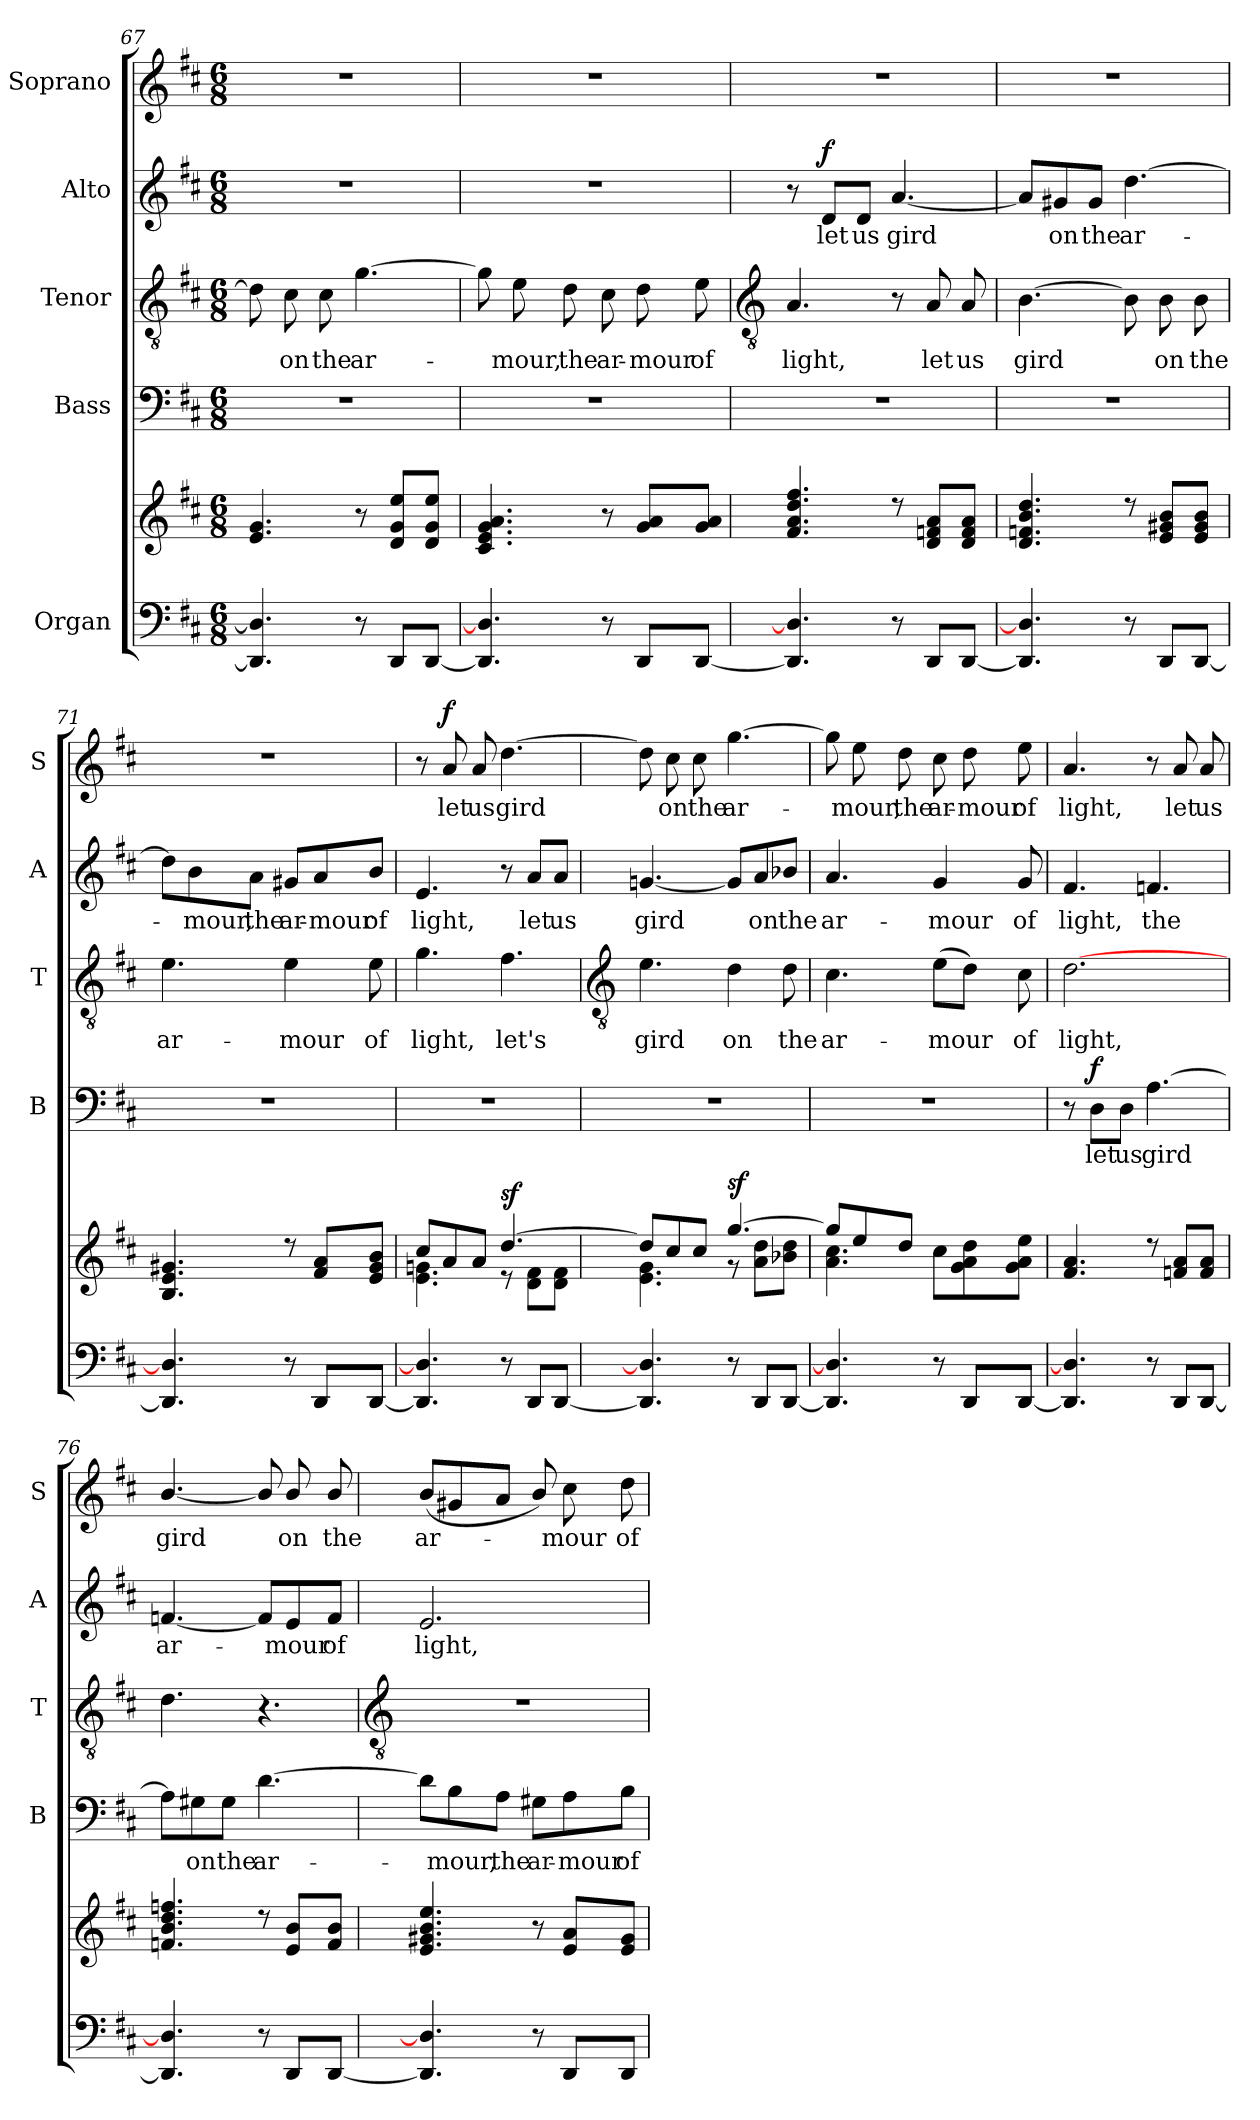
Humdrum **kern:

**kern	**kern	**dynam	**kern	**text	**dynam	**kern	**text	**kern	**text	**dynam	**kern	**text	**dynam
*part5	*part5	*part5	*part4	*part4	*part4	*part3	*part3	*part2	*part2	*part2	*part1	*part1	*part1
*staff6	*staff5	*staff5/6	*staff4	*staff4	*staff4	*staff3	*staff3	*staff2	*staff2	*staff2	*staff1	*staff1	*staff1
*I"Organ	*	*	*I"Bass	*	*	*I"Tenor	*	*I"Alto	*	*	*I"Soprano	*	*
*	*	*	*I'B	*	*	*I'T	*	*I'A	*	*	*I'S	*	*
*clefF4	*clefG2	*	*clefF4	*	*	*clefGv2	*	*clefG2	*	*	*clefG2	*	*
*k[f#c#]	*k[f#c#]	*	*k[f#c#]	*	*	*k[f#c#]	*	*k[f#c#]	*	*	*k[f#c#]	*	*
*D:	*D:	*	*D:	*	*	*D:	*	*D:	*	*	*D:	*	*
*M6/8	*M6/8	*	*M6/8	*	*	*M6/8	*	*M6/8	*	*	*M6/8	*	*
=67	=67	=67	=67	=67	=67	=67	=67	=67	=67	=67	=67	=67	=67
!	!	!	!LO:N:vis=1	!	!	!	!	!LO:N:vis=1	!	!	!LO:N:vis=1	!	!
4.DD] 4.D]	4.e 4.g	.	2.r	.	.	8d]	.	2.r	.	.	2.r	.	.
!	!	!	!	!	!	!	!LO:LY:b	!	!	!	!	!	!
.	.	.	.	.	.	8c#	on	.	.	.	.	.	.
!	!	!	!	!	!	!	!LO:LY:b	!	!	!	!	!	!
.	.	.	.	.	.	8c#	the	.	.	.	.	.	.
!	!	!	!	!	!	!	!LO:LY:b	!	!	!	!	!	!
8r	8r	.	.	.	.	[4.g	ar-	.	.	.	.	.	.
8DDL	8d 8g 8eeL	.	.	.	.	.	.	.	.	.	.	.	.
[8DDJ	8d 8g 8eeJ	.	.	.	.	.	.	.	.	.	.	.	.
=68	=68	=68	=68	=68	=68	=68	=68	=68	=68	=68	=68	=68	=68
!	!	!	!LO:N:vis=1	!	!	!	!	!LO:N:vis=1	!	!	!LO:N:vis=1	!	!
4.DD] 4.D]	4.c# 4.e 4.g 4.a	.	2.r	.	.	8g]	.	2.r	.	.	2.r	.	.
!	!	!	!	!	!	!	!LO:LY:b	!	!	!	!	!	!
.	.	.	.	.	.	8e	mour,	.	.	.	.	.	.
!	!	!	!	!	!	!	!LO:LY:b	!	!	!	!	!	!
.	.	.	.	.	.	8d	the	.	.	.	.	.	.
!	!	!	!	!	!	!	!LO:LY:b	!	!	!	!	!	!
8r	8r	.	.	.	.	8c#	ar-	.	.	.	.	.	.
!	!	!	!	!	!	!	!LO:LY:b	!	!	!	!	!	!
8DDL	8g 8aL	.	.	.	.	8d	-mour	.	.	.	.	.	.
!	!	!	!	!	!	!	!LO:LY:b	!	!	!	!	!	!
[8DDJ	8g 8aJ	.	.	.	.	8e	of	.	.	.	.	.	.
!!LO:LB:g=z
=69	=69	=69	=69	=69	=69	=69	=69	=69	=69	=69	=69	=69	=69
*	*	*	*	*	*	*clefGv2	*	*	*	*	*	*	*
*	*^	*	*	*	*	*	*	*	*	*	*	*	*
!	!	!LO:N:vis=1	!	!LO:N:vis=1	!	!	!	!LO:LY:b	!	!	!	!LO:N:vis=1	!	!
4.DD] 4.D]	4.f# 4.a 4.dd 4.ff#	2.ryy	.	2.r	.	.	4.A	light,	8r	.	.	2.r	.	.
!	!	!	!	!	!	!	!	!	!	!LO:LY:b	!LO:DY:b	!	!	!
.	.	.	.	.	.	.	.	.	8d/L	let	f	.	.	.
!	!	!	!	!	!	!	!	!	!	!LO:LY:b	!	!	!	!
.	.	.	.	.	.	.	.	.	8d/J	us	.	.	.	.
!	!	!	!	!	!	!	!	!	!	!LO:LY:b	!	!	!	!
8r	8r	.	.	.	.	.	8r	.	[4.a	gird	.	.	.	.
!	!	!	!	!	!	!	!	!LO:LY:b	!	!	!	!	!	!
8DDL	8d 8fn 8aL	.	.	.	.	.	8A	let	.	.	.	.	.	.
!	!	!	!	!	!	!	!	!LO:LY:b	!	!	!	!	!	!
[8DDJ	8d 8f 8aJ	.	.	.	.	.	8A	us	.	.	.	.	.	.
=70	=70	=70	=70	=70	=70	=70	=70	=70	=70	=70	=70	=70	=70	=70
!	!	!LO:N:vis=1	!	!LO:N:vis=1	!	!	!	!LO:LY:b	!	!	!	!LO:N:vis=1	!	!
4.DD] 4.D]	4.d 4.fn 4.b 4.dd	2.ryy	.	2.r	.	.	[4.B	gird	8a/L]	.	.	2.r	.	.
!	!	!	!	!	!	!	!	!	!	!LO:LY:b	!	!	!	!
.	.	.	.	.	.	.	.	.	8g#X/	on	.	.	.	.
!	!	!	!	!	!	!	!	!	!	!LO:LY:b	!	!	!	!
.	.	.	.	.	.	.	.	.	8g#/J	the	.	.	.	.
!	!	!	!	!	!	!	!	!	!	!LO:LY:b	!	!	!	!
8r	8r	.	.	.	.	.	8B]	.	[4.dd	ar-	.	.	.	.
!	!	!	!	!	!	!	!	!LO:LY:b	!	!	!	!	!	!
8DDL	8e 8g#X 8bL	.	.	.	.	.	8B	on	.	.	.	.	.	.
!	!	!	!	!	!	!	!	!LO:LY:b	!	!	!	!	!	!
[8DDJ	8e 8g# 8bJ	.	.	.	.	.	8B	the	.	.	.	.	.	.
=71	=71	=71	=71	=71	=71	=71	=71	=71	=71	=71	=71	=71	=71	=71
!	!	!LO:N:vis=1	!	!LO:N:vis=1	!	!	!	!LO:LY:b	!	!	!	!LO:N:vis=1	!	!
4.DD] 4.D]	4.B 4.e 4.g#X	2.ryy	.	2.r	.	.	4.e	ar-	8dd\L]	.	.	2.r	.	.
!	!	!	!	!	!	!	!	!	!	!LO:LY:b	!	!	!	!
.	.	.	.	.	.	.	.	.	8b\	mour,	.	.	.	.
!	!	!	!	!	!	!	!	!	!	!LO:LY:b	!	!	!	!
.	.	.	.	.	.	.	.	.	8a\J	the	.	.	.	.
!	!	!	!	!	!	!	!	!LO:LY:b	!	!LO:LY:b	!	!	!	!
8r	8r	.	.	.	.	.	4e	-mour	8g#X/L	ar-	.	.	.	.
!	!	!	!	!	!	!	!	!	!	!LO:LY:b	!	!	!	!
8DDL	8f# 8aL	.	.	.	.	.	.	.	8a/	-mour	.	.	.	.
!	!	!	!	!	!	!	!	!LO:LY:b	!	!LO:LY:b	!	!	!	!
[8DDJ	8e 8g# 8bJ	.	.	.	.	.	8e	of	8b/J	of	.	.	.	.
=72	=72	=72	=72	=72	=72	=72	=72	=72	=72	=72	=72	=72	=72	=72
!	!	!	!	!LO:N:vis=1	!	!	!	!LO:LY:b	!	!LO:LY:b	!	!	!	!
4.DD] 4.D]	8cc#/L	4.e\ 4.gn\	.	2.r	.	.	4.g	light,	4.e	light,	.	8r	.	.
!	!	!	!	!	!	!	!	!	!	!	!	!	!LO:LY:b	!LO:DY:b
.	8a/	.	.	.	.	.	.	.	.	.	.	8a	let	f
!	!	!	!	!	!	!	!	!	!	!	!	!	!LO:LY:b	!
.	8aJ	.	.	.	.	.	.	.	.	.	.	8a	us	.
!	!	!	!LO:DY:a	!	!	!	!	!LO:LY:b	!	!	!	!	!LO:LY:b	!
8r	[4.dd/	8r	sf	.	.	.	4.f#	let's	8r	.	.	[4.dd	gird	.
!	!	!	!	!	!	!	!	!	!	!LO:LY:b	!	!	!	!
8DDL	.	8d\ 8f#\L	.	.	.	.	.	.	8a/L	let	.	.	.	.
!	!	!	!	!	!	!	!	!	!	!LO:LY:b	!	!	!	!
[8DDJ	.	8d\ 8f#\J	.	.	.	.	.	.	8a/J	us	.	.	.	.
!!LO:LB:g=z
=73	=73	=73	=73	=73	=73	=73	=73	=73	=73	=73	=73	=73	=73	=73
*	*	*	*	*	*	*	*clefGv2	*	*	*	*	*	*	*
!	!	!	!	!LO:N:vis=1	!	!	!	!LO:LY:b	!	!LO:LY:b	!	!	!	!
4.DD] 4.D]	8dd/L]	4.e\ 4.g\	.	2.r	.	.	4.e	gird	[4.gn	gird	.	8dd]	.	.
!	!	!	!	!	!	!	!	!	!	!	!	!	!LO:LY:b	!
.	8cc#/	.	.	.	.	.	.	.	.	.	.	8cc#	on	.
!	!	!	!	!	!	!	!	!	!	!	!	!	!LO:LY:b	!
.	8cc#/J	.	.	.	.	.	.	.	.	.	.	8cc#	the	.
!	!	!	!LO:DY:a	!	!	!	!	!LO:LY:b	!	!	!	!	!LO:LY:b	!
8r	[4.gg/	8r	sf	.	.	.	4d	on	8g/L]	.	.	[4.gg	ar-	.
!	!	!	!	!	!	!	!	!	!	!LO:LY:b	!	!	!	!
8DDL	.	8a\ 8dd\L	.	.	.	.	.	.	8a/	on	.	.	.	.
!	!	!	!	!	!	!	!	!LO:LY:b	!	!LO:LY:b	!	!	!	!
[8DDJ	.	8b-X\ 8dd\J	.	.	.	.	8d	the	8b-X/J	the	.	.	.	.
=74	=74	=74	=74	=74	=74	=74	=74	=74	=74	=74	=74	=74	=74	=74
!	!	!	!	!LO:N:vis=1	!	!	!	!LO:LY:b	!	!LO:LY:b	!	!	!	!
4.DD] 4.D]	8gg/L]	4.a\ 4.cc#\	.	2.r	.	.	4.c#	ar-	4.a	ar-	.	8gg]	.	.
!	!	!	!	!	!	!	!	!	!	!	!	!	!LO:LY:b	!
.	8ee/	.	.	.	.	.	.	.	.	.	.	8ee	mour,	.
!	!	!	!	!	!	!	!	!	!	!	!	!	!LO:LY:b	!
.	8dd/J	.	.	.	.	.	.	.	.	.	.	8dd	the	.
!	!	!	!	!	!	!	!	!LO:LY:b	!	!LO:LY:b	!	!	!LO:LY:b	!
8r	8cc#L	4.ryy	.	.	.	.	(>8eL	-mour	4g	-mour	.	8cc#	ar-	.
!	!	!	!	!	!	!	!	!	!	!	!	!	!LO:LY:b	!
8DDL	8g 8a 8dd	.	.	.	.	.	8dJ)	.	.	.	.	8dd	-mour	.
!	!	!	!	!	!	!	!	!LO:LY:b	!	!LO:LY:b	!	!	!LO:LY:b	!
[8DDJ	8g 8a 8eeJ	.	.	.	.	.	8c#	of	8g	of	.	8ee	of	.
=75	=75	=75	=75	=75	=75	=75	=75	=75	=75	=75	=75	=75	=75	=75
!	!	!LO:N:vis=1	!	!	!	!	!	!LO:LY:b	!	!LO:LY:b	!	!	!LO:LY:b	!
4.DD] 4.D]	4.f# 4.a	2.ryy	.	8r	.	.	[2.d	light,	4.f#	light,	.	4.a	light,	.
!	!	!	!	!	!LO:LY:b	!LO:DY:b	!	!	!	!	!	!	!	!
.	.	.	.	8D\L	let	f	.	.	.	.	.	.	.	.
!	!	!	!	!	!LO:LY:b	!	!	!	!	!	!	!	!	!
.	.	.	.	8D\J	us	.	.	.	.	.	.	.	.	.
!	!	!	!	!	!LO:LY:b	!	!	!	!	!LO:LY:b	!	!	!	!
8r	8r	.	.	[4.A	gird	.	.	.	4.fn	the	.	8r	.	.
!	!	!	!	!	!	!	!	!	!	!	!	!	!LO:LY:b	!
8DDL	8fn 8aL	.	.	.	.	.	.	.	.	.	.	8a	let	.
!	!	!	!	!	!	!	!	!	!	!	!	!	!LO:LY:b	!
[8DDJ	8f 8aJ	.	.	.	.	.	.	.	.	.	.	8a	us	.
=76	=76	=76	=76	=76	=76	=76	=76	=76	=76	=76	=76	=76	=76	=76
!	!	!LO:N:vis=1	!	!	!	!	!	!	!	!LO:LY:b	!	!	!LO:LY:b	!
4.DD] 4.D]	4.fn 4.b 4.dd 4.ffn	2.ryy	.	8A\L]	.	.	4.d	.	[4.fn	ar-	.	[4.b/	gird	.
!	!	!	!	!	!LO:LY:b	!	!	!	!	!	!	!	!	!
.	.	.	.	8G#X\	on	.	.	.	.	.	.	.	.	.
!	!	!	!	!	!LO:LY:b	!	!	!	!	!	!	!	!	!
.	.	.	.	8G#\J	the	.	.	.	.	.	.	.	.	.
!	!	!	!	!	!LO:LY:b	!	!	!	!	!	!	!	!	!
8r	8r	.	.	[4.d	ar-	.	4.r	.	8f/L]	.	.	8b/]	.	.
!	!	!	!	!	!	!	!	!	!	!LO:LY:b	!	!	!LO:LY:b	!
8DDL	8e 8bL	.	.	.	.	.	.	.	8e/	mour	.	8b/	on	.
!	!	!	!	!	!	!	!	!	!	!LO:LY:b	!	!	!LO:LY:b	!
[8DDJ	8f 8bJ	.	.	.	.	.	.	.	8f/J	of	.	8b/	the	.
*	*v	*v	*	*	*	*	*	*	*	*	*	*	*	*
!!LO:LB:g=z
=77	=77	=77	=77	=77	=77	=77	=77	=77	=77	=77	=77	=77	=77
*	*	*	*	*	*	*clefGv2	*	*	*	*	*	*	*
!	!	!	!	!	!	!LO:N:vis=1	!	!	!LO:LY:b	!	!	!LO:LY:b	!
4.DD] 4.D]	4.e 4.g#X 4.b 4.ee	.	8d\L]	.	.	2.r	.	2.e	light,	.	(<8bL	ar-	.
!	!	!	!	!LO:LY:b	!	!	!	!	!	!	!	!	!
.	.	.	8B\	mour,	.	.	.	.	.	.	8g#X	.	.
!	!	!	!	!LO:LY:b	!	!	!	!	!	!	!	!	!
.	.	.	8A\J	the	.	.	.	.	.	.	8aJ	.	.
!	!	!	!	!LO:LY:b	!	!	!	!	!	!	!	!	!
8r	8r	.	8G#X\L	ar-	.	.	.	.	.	.	8b/)	.	.
!	!	!	!	!LO:LY:b	!	!	!	!	!	!	!	!LO:LY:b	!
8DDL	8e 8aL	.	8A\	-mour	.	.	.	.	.	.	8cc#	mour	.
!	!	!	!	!LO:LY:b	!	!	!	!	!	!	!	!LO:LY:b	!
8DDJ	8e 8g#J	.	8B\J	of	.	.	.	.	.	.	8dd	of	.
=	=	=	=	=	=	=	=	=	=	=	=	=	=
*-	*-	*-	*-	*-	*-	*-	*-	*-	*-	*-	*-	*-	*-
